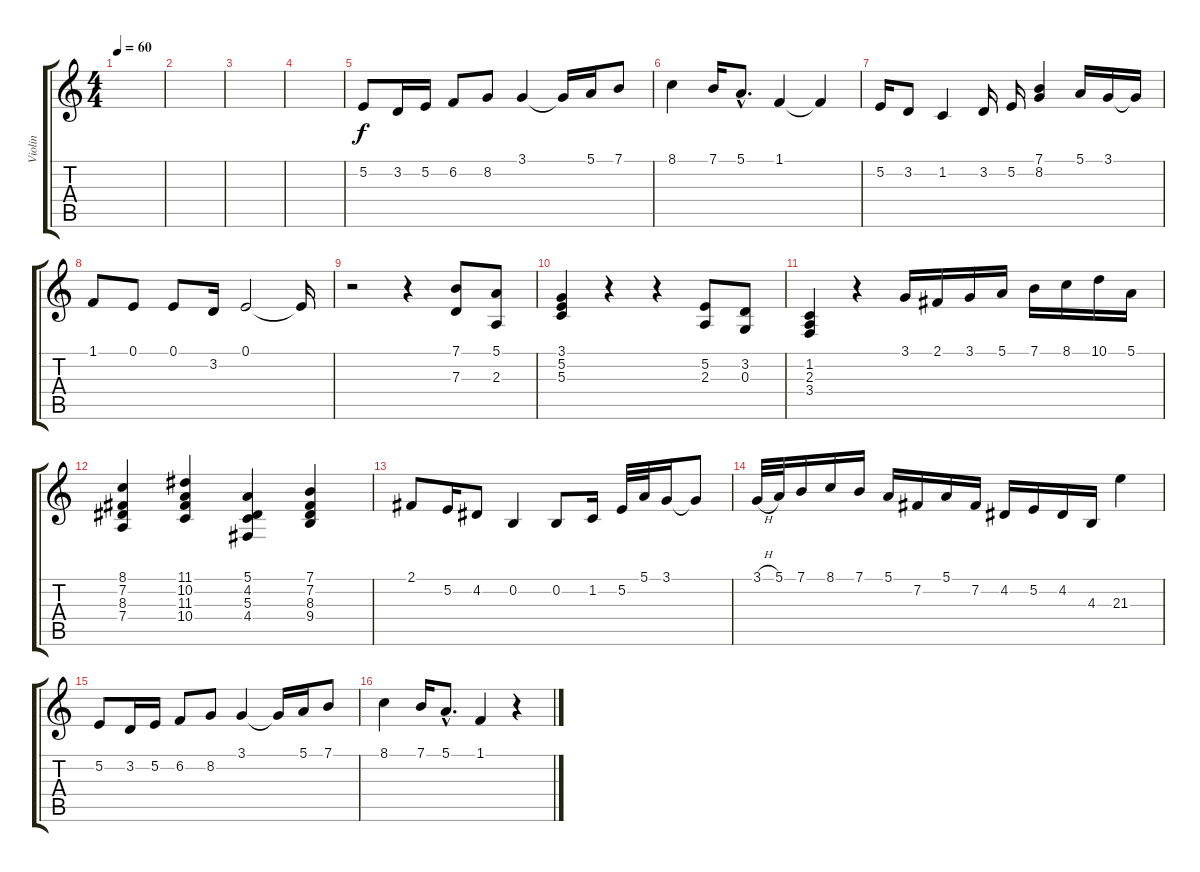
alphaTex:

\track ("Violin" "Violin") {instrument violin}
\staff {score tabs}
\tuning (E4 B3 G3 D3 A2 E2) {hide}
\ts (4 4)
\tempo 60
\clef g2
\ks c
|
|
|
|
5.2.8 3.2.16 5.2.16 6.2.8 8.2.8 3.1.4 3.1{t}.16 5.1.16 7.1.8 |
8.1.4 7.1.16 5.1{hac}.8{d} 1.1.4 1.1{t}.4 |
5.2.16 3.2.8 1.2.4 3.2.16 5.2.16 (7.1 8.2).4 5.1.16 3.1.16 3.1{t}.16 |
1.1.8 0.1.8 0.1.8 3.2.16 0.1.2 0.1{t}.16 |
r.2 r.4 (7.1 7.3).8 (5.1 2.3).8 |
(3.1 5.2 5.3).4 r.4 r.4 (5.2 2.3).8 (3.2 0.3).8 |
(1.2 2.3 3.4).4 r.4 3.1.16 2.1.16 3.1.16 5.1.16 7.1.16 8.1.16 10.1.16 5.1.16 |
(8.1 7.2 8.3 7.4).4 (11.1 10.2 11.3 10.4).4 (5.1 4.2 5.3 4.4).4 (7.1 7.2 8.3 9.4).4 |
2.1.8 5.2.16 4.2.8 0.2.4 0.2.8 1.2.16 5.2.32 5.1.32 3.1.16 3.1{t}.8 |
3.1{h}.32 5.1.32 7.1.16 8.1.16 7.1.16 5.1.16 7.2.16 5.1.16 7.2.16 4.2.16 5.2.16 4.2.16 4.3.16 21.3.4 |
5.2.8 3.2.16 5.2.16 6.2.8 8.2.8 3.1.4 3.1{t}.16 5.1.16 7.1.8 |
8.1.4 7.1.16 5.1{hac}.8{d} 1.1.4 r.4
